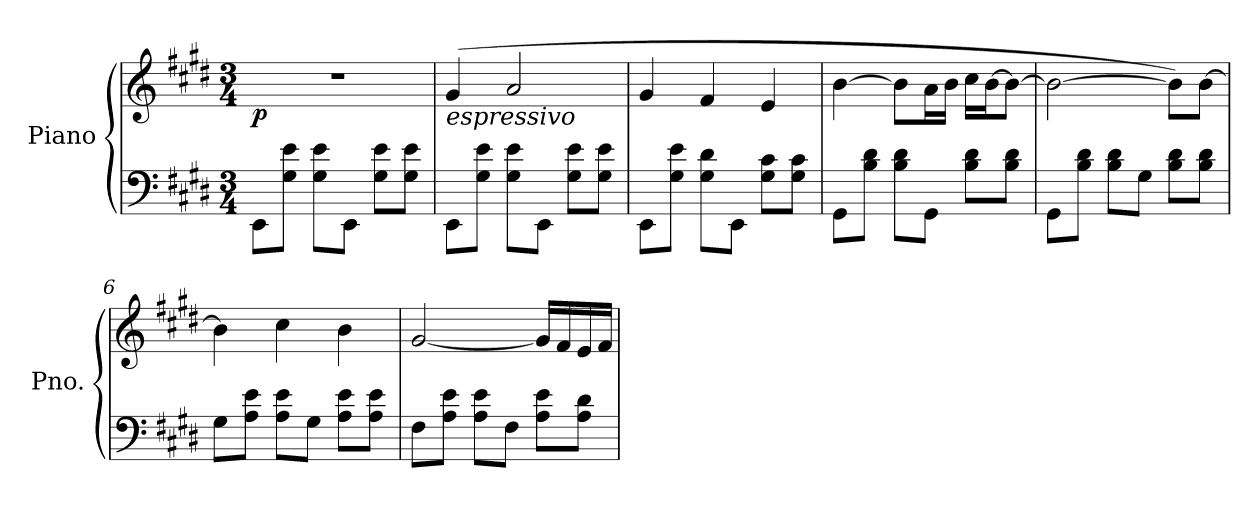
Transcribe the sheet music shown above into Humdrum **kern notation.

**kern	**kern	**dynam
*part1	*part1	*part1
*staff2	*staff1	*staff1/2
*I"Piano	*	*
*I'Pno.	*	*
*clefF4	*clefG2	*
*k[f#c#g#d#]	*k[f#c#g#d#]	*
*M3/4	*M3/4	*
*MM38	*MM38	*
=1	=1	=1
!	!	!LO:DY:b
8EE\L	2.r	p
8G#\ 8e\J	.	.
8G#\ 8e\L	.	.
8EE\J	.	.
8G#\ 8e\L	.	.
8G#\ 8e\J	.	.
=2	=2	=2
!	!LO:TX:b:i:t=espressivo	!
8EE\L	(>4g#/	.
8G#\ 8e\J	.	.
8G#\ 8e\L	2a/	.
8EE\J	.	.
8G#\ 8e\L	.	.
8G#\ 8e\J	.	.
=3	=3	=3
8EE\L	4g#/	.
8G#\ 8e\J	.	.
8G#\ 8d#\L	4f#/	.
8EE\J	.	.
8G#\ 8c#\L	4e/	.
8G#\ 8c#\J	.	.
=4	=4	=4
8GG#\L	[4b\	.
8B\ 8d#\J	.	.
8B\ 8d#\L	8b\L]	.
8GG#\J	16a\L	.
.	16b\JJ	.
8B\ 8d#\L	16cc#\LL	.
.	[16b\J	.
8B\ 8d#\J	8b\J_	.
=5	=5	=5
8GG#\L	2b\_	.
8B\ 8d#\J	.	.
8B\ 8d#\L	.	.
8G#\J	.	.
8B\ 8d#\L	8b\L])	.
8B\ 8d#\J	[8b\J	.
=6	=6	=6
8G#\L	4b\]	.
8A\ 8e\J	.	.
8A\ 8e\L	4cc#\	.
8G#\J	.	.
8A\ 8e\L	4b\	.
8A\ 8e\J	.	.
=7	=7	=7
8F#\L	[2g#/	.
8A\ 8e\J	.	.
8A\ 8e\L	.	.
8F#\J	.	.
8A\ 8e\L	16g#/LL]	.
.	16f#/	.
8A\ 8d#\J	16e/	.
.	16f#/JJ	.
=	=	=
*-	*-	*-
